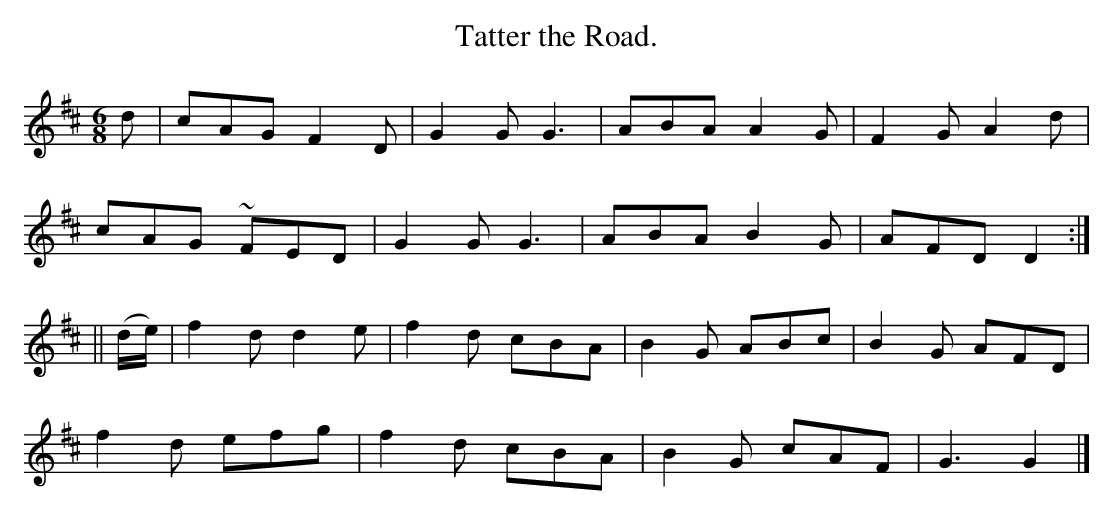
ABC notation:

X:1
T: Tatter the Road.
M: 6/8
L: 1/8
K: D
d | cAG F2D | G2G G3 | ABA A2G | F2G A2d |
cAG ~FED | G2G G3 | ABA B2G | AFD D2 :|
|| (d/2e/2) | f2d d2e | f2d cBA | B2G ABc | B2G AFD |
f2d efg | f2d cBA | B2G cAF | G3 G2 |]*
